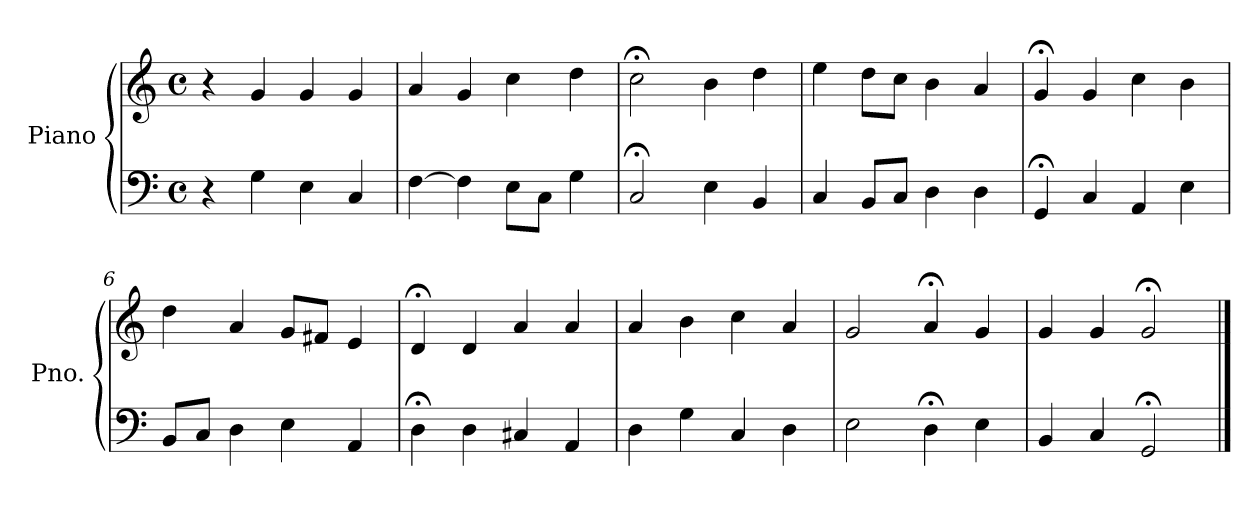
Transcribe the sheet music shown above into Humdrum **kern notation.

**kern	**kern
*part1	*part1
*staff2	*staff1
*I"Piano	*
*I'Pno.	*
*clefF4	*clefG2
*k[]	*k[]
*M4/4	*M4/4
*met(c)	*met(c)
=1	=1
4r	4r
4G\	4g/
4E\	4g/
4C/	4g/
=2	=2
[4F\	4a/
4F\]	4g/
8E\L	4cc\
8C\J	.
4G\	4dd\
=3	=3
2C;</	2cc;<\
4E\	4b\
4BB/	4dd\
=4	=4
4C/	4ee\
8BB/L	8dd\L
8C/J	8cc\J
4D\	4b\
4D\	4a/
=5	=5
4GG;</	4g;</
4C/	4g/
4AA/	4cc\
4E\	4b\
=6	=6
8BB/L	4dd\
8C/J	.
4D\	4a/
4E\	8g/L
.	8f#X/J
4AA/	4e/
=7	=7
4D;<\	4d;</
4D\	4d/
4C#X/	4a/
4AA/	4a/
!!LO:LB:g=z
=8	=8
4D\	4a/
4G\	4b\
4C/	4cc\
4D\	4a/
=9	=9
2E\	2g/
4D;<\	4a;</
4E\	4g/
=10	=10
4BB/	4g/
4C/	4g/
2GG;</	2g;</
==	==
*-	*-
